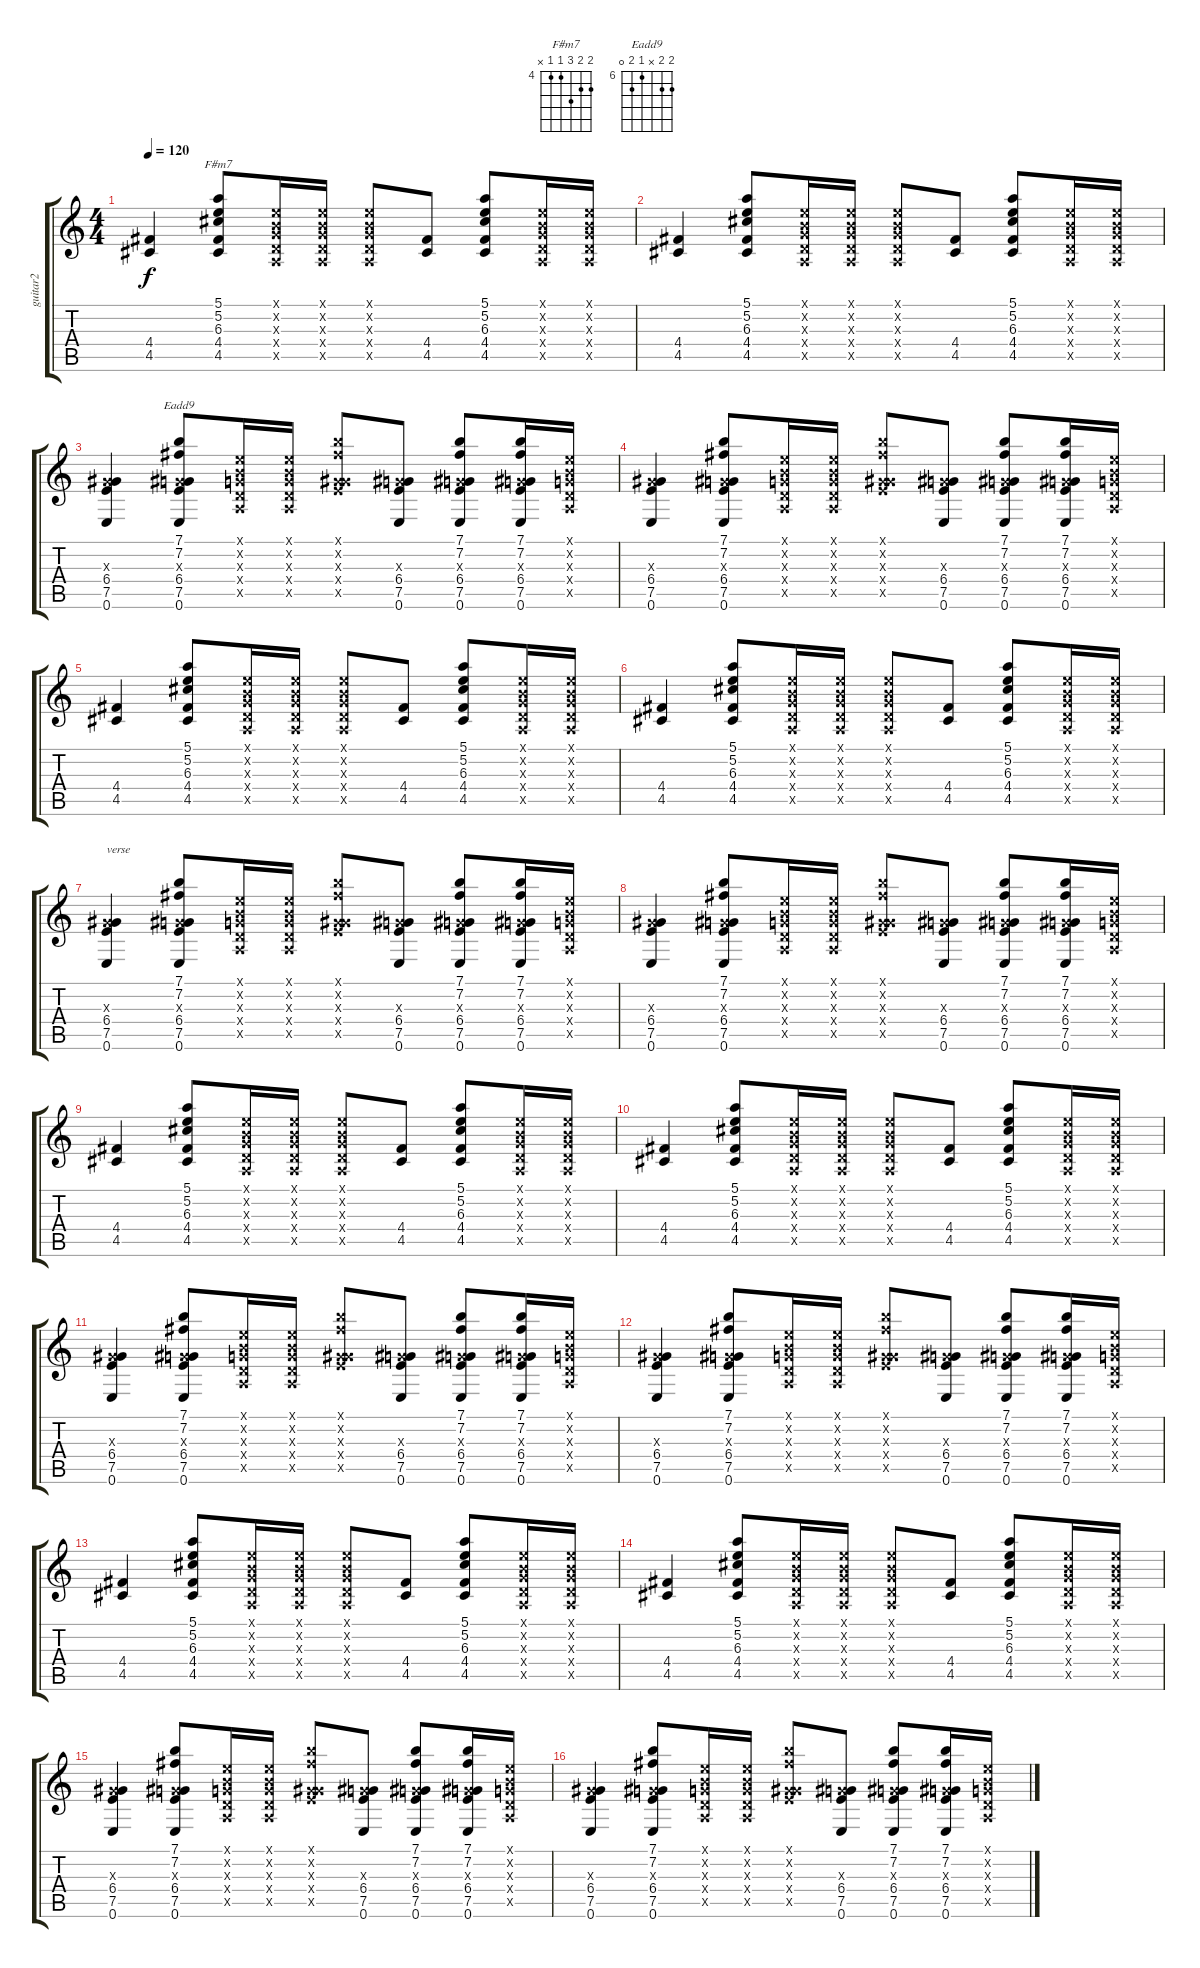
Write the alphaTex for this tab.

\track ("guitar2" "guitar2") {instrument acousticguitarsteel}
\staff {score tabs}
\tuning (E4 B3 G3 D3 A2 E2) {hide}
\chord ("F#m7" 5 5 6 4 4 x) {firstfret 4}
\chord ("Eadd9" 7 7 x 6 7 0) {firstfret 6}
\ts (4 4)
\tempo 120
\clef g2
\ks c
(4.4 4.5).4{dy f} (5.1 5.2 6.3 4.4 4.5).8{ch "F#m7"} (0.1{x} 0.2{x} 0.3{x} 0.4{x} 0.5{x}).16 (0.1{x} 0.2{x} 0.3{x} 0.4{x} 0.5{x}).16 (0.1{x} 0.2{x} 0.3{x} 0.4{x} 0.5{x}).8 (4.4 4.5).8 (5.1 5.2 6.3 4.4 4.5).8 (0.1{x} 0.2{x} 0.3{x} 0.4{x} 0.5{x}).16 (0.1{x} 0.2{x} 0.3{x} 0.4{x} 0.5{x}).16 |
(4.4 4.5).4 (5.1 5.2 6.3 4.4 4.5).8 (0.1{x} 0.2{x} 0.3{x} 0.4{x} 0.5{x}).16 (0.1{x} 0.2{x} 0.3{x} 0.4{x} 0.5{x}).16 (0.1{x} 0.2{x} 0.3{x} 0.4{x} 0.5{x}).8 (4.4 4.5).8 (5.1 5.2 6.3 4.4 4.5).8 (0.1{x} 0.2{x} 0.3{x} 0.4{x} 0.5{x}).16 (0.1{x} 0.2{x} 0.3{x} 0.4{x} 0.5{x}).16 |
(0.3{x} 6.4 7.5 0.6).4 (7.1 7.2 0.3{x} 6.4 7.5 0.6).8{ch "Eadd9"} (0.1{x} 0.2{x} 0.3{x} 0.4{x} 0.5{x}).16 (0.1{x} 0.2{x} 0.3{x} 0.4{x} 0.5{x}).16 (7.1{x} 7.2{x} 0.3{x} 6.4{x} 7.5{x}).8 (0.3{x} 6.4 7.5 0.6).8 (7.1 7.2 0.3{x} 6.4 7.5 0.6).8 (7.1 7.2 0.3{x} 6.4 7.5 0.6).16 (0.1{x} 0.2{x} 0.3{x} 0.4{x} 0.5{x}).16 |
(0.3{x} 6.4 7.5 0.6).4 (7.1 7.2 0.3{x} 6.4 7.5 0.6).8 (0.1{x} 0.2{x} 0.3{x} 0.4{x} 0.5{x}).16 (0.1{x} 0.2{x} 0.3{x} 0.4{x} 0.5{x}).16 (7.1{x} 7.2{x} 0.3{x} 6.4{x} 7.5{x}).8 (0.3{x} 6.4 7.5 0.6).8 (7.1 7.2 0.3{x} 6.4 7.5 0.6).8 (7.1 7.2 0.3{x} 6.4 7.5 0.6).16 (0.1{x} 0.2{x} 0.3{x} 0.4{x} 0.5{x}).16 |
(4.4 4.5).4 (5.1 5.2 6.3 4.4 4.5).8 (0.1{x} 0.2{x} 0.3{x} 0.4{x} 0.5{x}).16 (0.1{x} 0.2{x} 0.3{x} 0.4{x} 0.5{x}).16 (0.1{x} 0.2{x} 0.3{x} 0.4{x} 0.5{x}).8 (4.4 4.5).8 (5.1 5.2 6.3 4.4 4.5).8 (0.1{x} 0.2{x} 0.3{x} 0.4{x} 0.5{x}).16 (0.1{x} 0.2{x} 0.3{x} 0.4{x} 0.5{x}).16 |
(4.4 4.5).4 (5.1 5.2 6.3 4.4 4.5).8 (0.1{x} 0.2{x} 0.3{x} 0.4{x} 0.5{x}).16 (0.1{x} 0.2{x} 0.3{x} 0.4{x} 0.5{x}).16 (0.1{x} 0.2{x} 0.3{x} 0.4{x} 0.5{x}).8 (4.4 4.5).8 (5.1 5.2 6.3 4.4 4.5).8 (0.1{x} 0.2{x} 0.3{x} 0.4{x} 0.5{x}).16 (0.1{x} 0.2{x} 0.3{x} 0.4{x} 0.5{x}).16 |
(0.3{x} 6.4 7.5 0.6).4{txt "verse"} (7.1 7.2 0.3{x} 6.4 7.5 0.6).8 (0.1{x} 0.2{x} 0.3{x} 0.4{x} 0.5{x}).16 (0.1{x} 0.2{x} 0.3{x} 0.4{x} 0.5{x}).16 (7.1{x} 7.2{x} 0.3{x} 6.4{x} 7.5{x}).8 (0.3{x} 6.4 7.5 0.6).8 (7.1 7.2 0.3{x} 6.4 7.5 0.6).8 (7.1 7.2 0.3{x} 6.4 7.5 0.6).16 (0.1{x} 0.2{x} 0.3{x} 0.4{x} 0.5{x}).16 |
(0.3{x} 6.4 7.5 0.6).4 (7.1 7.2 0.3{x} 6.4 7.5 0.6).8 (0.1{x} 0.2{x} 0.3{x} 0.4{x} 0.5{x}).16 (0.1{x} 0.2{x} 0.3{x} 0.4{x} 0.5{x}).16 (7.1{x} 7.2{x} 0.3{x} 6.4{x} 7.5{x}).8 (0.3{x} 6.4 7.5 0.6).8 (7.1 7.2 0.3{x} 6.4 7.5 0.6).8 (7.1 7.2 0.3{x} 6.4 7.5 0.6).16 (0.1{x} 0.2{x} 0.3{x} 0.4{x} 0.5{x}).16 |
(4.4 4.5).4 (5.1 5.2 6.3 4.4 4.5).8 (0.1{x} 0.2{x} 0.3{x} 0.4{x} 0.5{x}).16 (0.1{x} 0.2{x} 0.3{x} 0.4{x} 0.5{x}).16 (0.1{x} 0.2{x} 0.3{x} 0.4{x} 0.5{x}).8 (4.4 4.5).8 (5.1 5.2 6.3 4.4 4.5).8 (0.1{x} 0.2{x} 0.3{x} 0.4{x} 0.5{x}).16 (0.1{x} 0.2{x} 0.3{x} 0.4{x} 0.5{x}).16 |
(4.4 4.5).4 (5.1 5.2 6.3 4.4 4.5).8 (0.1{x} 0.2{x} 0.3{x} 0.4{x} 0.5{x}).16 (0.1{x} 0.2{x} 0.3{x} 0.4{x} 0.5{x}).16 (0.1{x} 0.2{x} 0.3{x} 0.4{x} 0.5{x}).8 (4.4 4.5).8 (5.1 5.2 6.3 4.4 4.5).8 (0.1{x} 0.2{x} 0.3{x} 0.4{x} 0.5{x}).16 (0.1{x} 0.2{x} 0.3{x} 0.4{x} 0.5{x}).16 |
(0.3{x} 6.4 7.5 0.6).4 (7.1 7.2 0.3{x} 6.4 7.5 0.6).8 (0.1{x} 0.2{x} 0.3{x} 0.4{x} 0.5{x}).16 (0.1{x} 0.2{x} 0.3{x} 0.4{x} 0.5{x}).16 (7.1{x} 7.2{x} 0.3{x} 6.4{x} 7.5{x}).8 (0.3{x} 6.4 7.5 0.6).8 (7.1 7.2 0.3{x} 6.4 7.5 0.6).8 (7.1 7.2 0.3{x} 6.4 7.5 0.6).16 (0.1{x} 0.2{x} 0.3{x} 0.4{x} 0.5{x}).16 |
(0.3{x} 6.4 7.5 0.6).4 (7.1 7.2 0.3{x} 6.4 7.5 0.6).8 (0.1{x} 0.2{x} 0.3{x} 0.4{x} 0.5{x}).16 (0.1{x} 0.2{x} 0.3{x} 0.4{x} 0.5{x}).16 (7.1{x} 7.2{x} 0.3{x} 6.4{x} 7.5{x}).8 (0.3{x} 6.4 7.5 0.6).8 (7.1 7.2 0.3{x} 6.4 7.5 0.6).8 (7.1 7.2 0.3{x} 6.4 7.5 0.6).16 (0.1{x} 0.2{x} 0.3{x} 0.4{x} 0.5{x}).16 |
(4.4 4.5).4 (5.1 5.2 6.3 4.4 4.5).8 (0.1{x} 0.2{x} 0.3{x} 0.4{x} 0.5{x}).16 (0.1{x} 0.2{x} 0.3{x} 0.4{x} 0.5{x}).16 (0.1{x} 0.2{x} 0.3{x} 0.4{x} 0.5{x}).8 (4.4 4.5).8 (5.1 5.2 6.3 4.4 4.5).8 (0.1{x} 0.2{x} 0.3{x} 0.4{x} 0.5{x}).16 (0.1{x} 0.2{x} 0.3{x} 0.4{x} 0.5{x}).16 |
(4.4 4.5).4 (5.1 5.2 6.3 4.4 4.5).8 (0.1{x} 0.2{x} 0.3{x} 0.4{x} 0.5{x}).16 (0.1{x} 0.2{x} 0.3{x} 0.4{x} 0.5{x}).16 (0.1{x} 0.2{x} 0.3{x} 0.4{x} 0.5{x}).8 (4.4 4.5).8 (5.1 5.2 6.3 4.4 4.5).8 (0.1{x} 0.2{x} 0.3{x} 0.4{x} 0.5{x}).16 (0.1{x} 0.2{x} 0.3{x} 0.4{x} 0.5{x}).16 |
(0.3{x} 6.4 7.5 0.6).4 (7.1 7.2 0.3{x} 6.4 7.5 0.6).8 (0.1{x} 0.2{x} 0.3{x} 0.4{x} 0.5{x}).16 (0.1{x} 0.2{x} 0.3{x} 0.4{x} 0.5{x}).16 (7.1{x} 7.2{x} 0.3{x} 6.4{x} 7.5{x}).8 (0.3{x} 6.4 7.5 0.6).8 (7.1 7.2 0.3{x} 6.4 7.5 0.6).8 (7.1 7.2 0.3{x} 6.4 7.5 0.6).16 (0.1{x} 0.2{x} 0.3{x} 0.4{x} 0.5{x}).16 |
(0.3{x} 6.4 7.5 0.6).4 (7.1 7.2 0.3{x} 6.4 7.5 0.6).8 (0.1{x} 0.2{x} 0.3{x} 0.4{x} 0.5{x}).16 (0.1{x} 0.2{x} 0.3{x} 0.4{x} 0.5{x}).16 (7.1{x} 7.2{x} 0.3{x} 6.4{x} 7.5{x}).8 (0.3{x} 6.4 7.5 0.6).8 (7.1 7.2 0.3{x} 6.4 7.5 0.6).8 (7.1 7.2 0.3{x} 6.4 7.5 0.6).16 (0.1{x} 0.2{x} 0.3{x} 0.4{x} 0.5{x}).16
